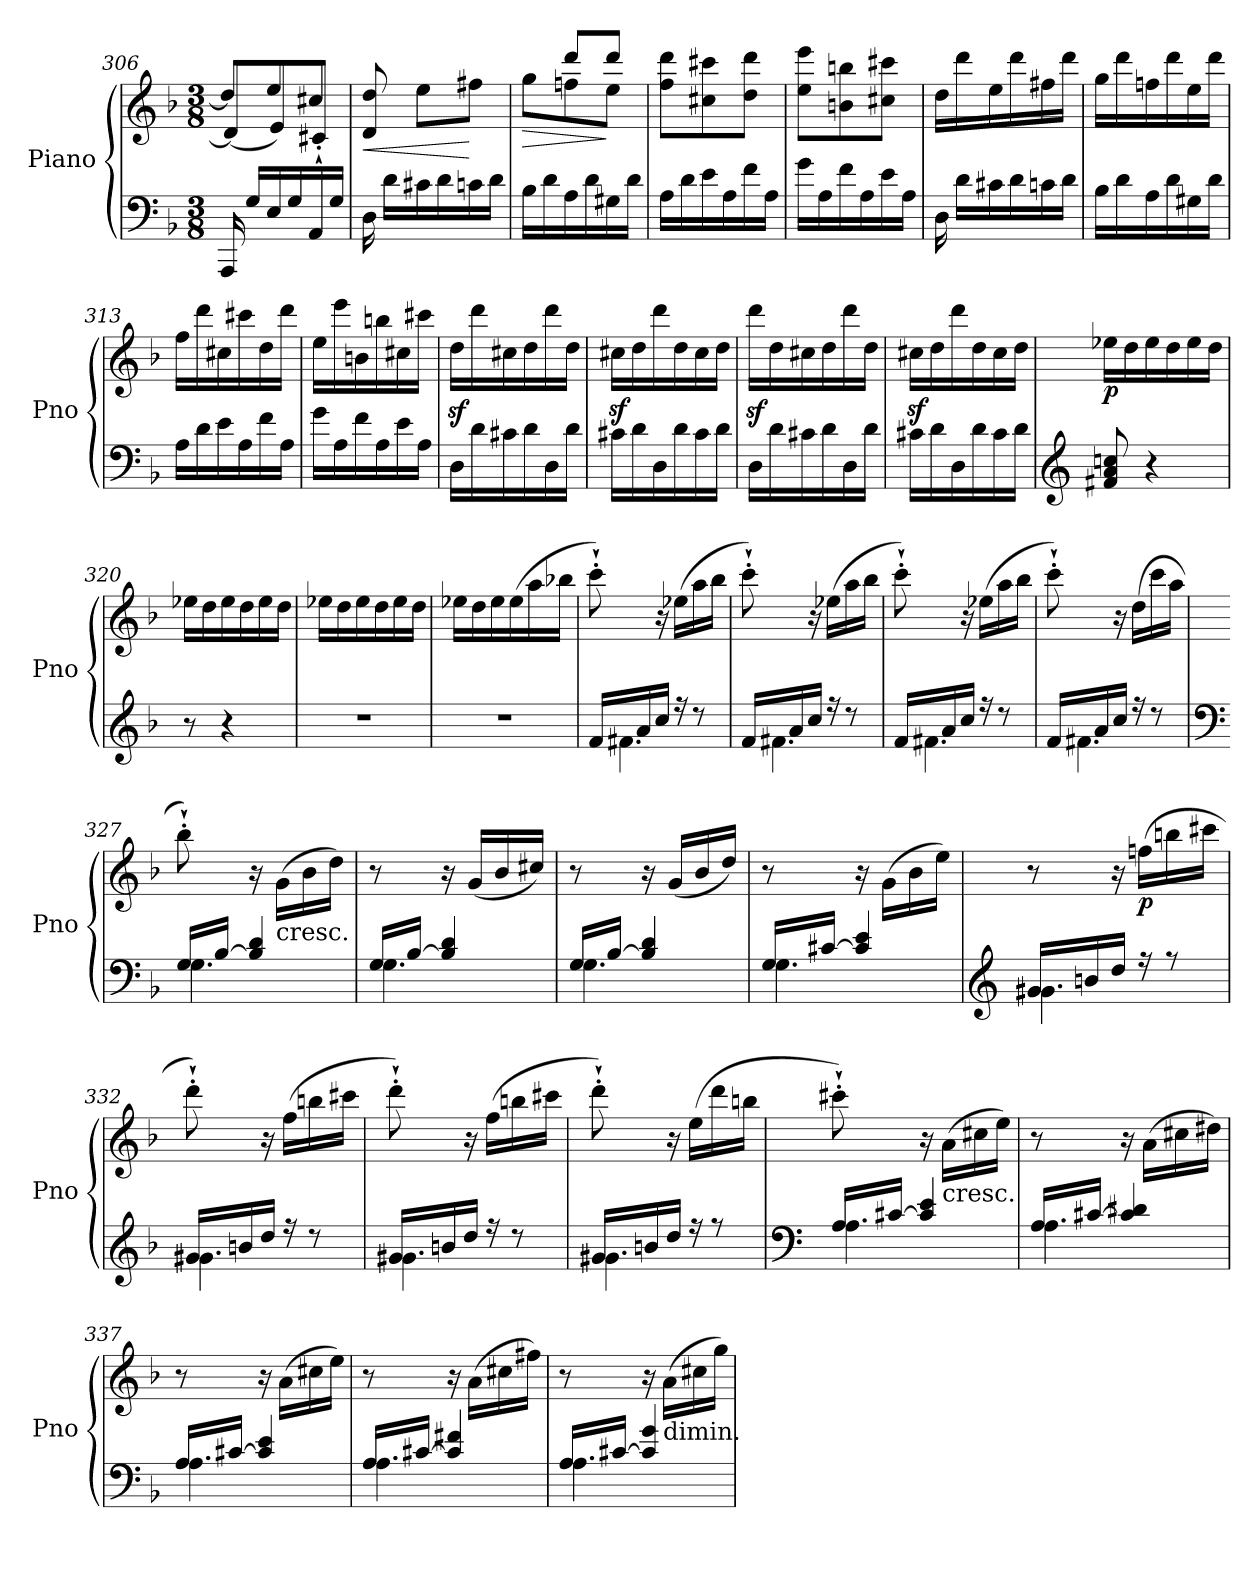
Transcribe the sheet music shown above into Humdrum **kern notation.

**kern	**kern	**dynam
*part1	*part1	*part1
*staff2	*staff1	*staff1/2
*I"Piano	*	*
*I'Pno	*	*
*clefF4	*clefG2	*
*k[b-]	*k[b-]	*
*F:	*F:	*
*M3/8	*M3/8	*
=306	=306	=306
*	*^	*
16AAA/	8dd/L]	(>8d/L]	.
16G/LL	.	.	.
16E/	8ee/	8e/)	.
16G/	.	.	.
16AA/	8cc#X/J	8c#X'`/J	.
16G/JJ	.	.	.
*	*v	*v	*
=307	=307	=307
!	!	!LO:HP:b
16D\	8d/ 8dd/	<
16d\LL	.	.
16c#X\	8ee\L	.
16d\	.	.
16cn\	8ff#X\J	[
16d\JJ	.	.
=308	=308	=308
!	!	!LO:HP:b
*	*^	*
16B-\LL	8gg\L	8ryy	>
16d\	.	.	.
16A\	8ffn\	8ddd/L	.
16d\	.	.	.
16G#X\	8ee\J	8ddd/J	]
16d\JJ	.	.	.
*	*v	*v	*
!!LO:LB:g=z
=309	=309	=309
16A\LL	8ff\ 8ddd\L	.
16d\	.	.
16e\	8cc#X\ 8ccc#X\	.
16A\	.	.
16f\	8dd\ 8ddd\J	.
16A\JJ	.	.
=310	=310	=310
16g\LL	8ee\ 8eee\L	.
16A\	.	.
16f\	8bn\ 8bbn\	.
16A\	.	.
16e\	8cc#X\ 8ccc#X\J	.
16A\JJ	.	.
=311	=311	=311
16D\	16dd\LL	.
16d\LL	16ddd\	.
16c#X\	16ee\	.
16d\	16ddd\	.
16cn\	16ff#X\	.
16d\JJ	16ddd\JJ	.
=312	=312	=312
16B-\LL	16gg\LL	.
16d\	16ddd\	.
16A\	16ffn\	.
16d\	16ddd\	.
16G#X\	16ee\	.
16d\JJ	16ddd\JJ	.
=313	=313	=313
16A\LL	16ff\LL	.
16d\	16ddd\	.
16e\	16cc#X\	.
16A\	16ccc#X\	.
16f\	16dd\	.
16A\JJ	16ddd\JJ	.
=314	=314	=314
16g\LL	16ee\LL	.
16A\	16eee\	.
16f\	16bn\	.
16A\	16bbn\	.
16e\	16cc#X\	.
16A\JJ	16ccc#X\JJ	.
!!LO:LB:g=z
=315	=315	=315
16D\LL	16ddz<\LL	.
16d\	16ddd\	.
16c#X\	16cc#X\	.
16d\	16dd\	.
16D\	16ddd\	.
16d\JJ	16dd\JJ	.
=316	=316	=316
16c#X\LL	16cc#Xz<\LL	.
16d\	16dd\	.
16D\	16ddd\	.
16d\	16dd\	.
16c#\	16cc#\	.
16d\JJ	16dd\JJ	.
=317	=317	=317
16D\LL	16dddz<\LL	.
16d\	16dd\	.
16c#X\	16cc#X\	.
16d\	16dd\	.
16D\	16ddd\	.
16d\JJ	16dd\JJ	.
=318	=318	=318
16c#X\LL	16cc#Xz<\LL	.
16d\	16dd\	.
16D\	16ddd\	.
16d\	16dd\	.
16c#\	16cc#\	.
16d\JJ	16dd\JJ	.
=319	=319	=319
*clefG2	*	*
!	!	!LO:DY:b
8f#X/ 8a/ 8ccn/	16ee-X\LL	p
.	16dd\	.
4r	16ee-\	.
.	16dd\	.
.	16ee-\	.
.	16dd\JJ	.
=320	=320	=320
8r	16ee-X\LL	.
.	16dd\	.
4r	16ee-\	.
.	16dd\	.
.	16ee-\	.
.	16dd\JJ	.
!!LO:LB:g=z
=321	=321	=321
4.r	16ee-X\LL	.
.	16dd\	.
.	16ee-\	.
.	16dd\	.
.	16ee-\	.
.	16dd\JJ	.
=322	=322	=322
4.r	16ee-X\LL	.
.	16dd\	.
.	16ee-\	.
.	(>16ee-\	.
.	16aa\	.
.	16bb-X\JJ	.
=323	=323	=323
*^	*	*
16f/LL	4.f#X\	8ccc'`\)	.
16a/	.	.	.
16cc/JJ	.	16r	.
16r	.	(>16ee-X\LL	.
8r	.	16aa\	.
.	.	16bb-\JJ	.
=324	=324	=324	=324
16f/LL	4.f#X\	8ccc'`\)	.
16a/	.	.	.
16cc/JJ	.	16r	.
16r	.	(>16ee-X\LL	.
8r	.	16aa\	.
.	.	16bb-\JJ	.
=325	=325	=325	=325
16f/LL	4.f#X\	8ccc'`\)	.
16a/	.	.	.
16cc/JJ	.	16r	.
16r	.	(>16ee-X\LL	.
8r	.	16aa\	.
.	.	16bb-\JJ	.
!!LO:LB:g=z
=326	=326	=326	=326
16f/LL	4.f#X\	8ccc'`\)	.
16a/	.	.	.
16cc/JJ	.	16r	.
16r	.	(>16dd\LL	.
8r	.	16ccc\	.
.	.	16aa\JJ	.
=327	=327	=327	=327
*clefF4	*	*	*
16G/LL	4.G\	8bb-'`\)	.
[16B-/JJ	.	.	.
4B-/] 4d/	.	16r	.
!	!	!LO:TX:b:t=cresc.	!
.	.	(>16g\LL	.
.	.	16b-\	.
.	.	16dd\JJ)	.
=328	=328	=328	=328
16G/LL	4.G\	8r	.
[16B-/JJ	.	.	.
4B-/] 4d/	.	16r	.
.	.	(<16g/LL	.
.	.	16b-/	.
.	.	16cc#X/JJ)	.
=329	=329	=329	=329
16G/LL	4.G\	8r	.
[16B-/JJ	.	.	.
4B-/] 4d/	.	16r	.
.	.	(<16g/LL	.
.	.	16b-/	.
.	.	16dd/JJ)	.
=330	=330	=330	=330
16G/LL	4.G\	8r	.
[16c#X/JJ	.	.	.
4c#/] 4e/	.	16r	.
.	.	(>16g\LL	.
.	.	16b-\	.
.	.	16ee\JJ)	.
!!LO:PB:g=z
=331	=331	=331	=331
*clefG2	*	*	*
16g#X/LL	4.g#\	8r	.
16bn/	.	.	.
16dd/JJ	.	16r	.
!	!	!	!LO:DY:b
16r	.	(>16ffn\LL	p
8r	.	16bbn\	.
.	.	16ccc#X\JJ	.
=332	=332	=332	=332
16g#X/LL	4.g#\	8ddd'`\)	.
16bn/	.	.	.
16dd/JJ	.	16r	.
16r	.	(>16ff\LL	.
8r	.	16bbn\	.
.	.	16ccc#X\JJ	.
=333	=333	=333	=333
16g#X/LL	4.g#\	8ddd'`\)	.
16bn/	.	.	.
16dd/JJ	.	16r	.
16r	.	(>16ff\LL	.
8r	.	16bbn\	.
.	.	16ccc#X\JJ	.
=334	=334	=334	=334
16g#X/LL	4.g#\	8ddd'`\)	.
16bn/	.	.	.
16dd/JJ	.	16r	.
16r	.	(>16ee\LL	.
8r	.	16ddd\	.
.	.	16bbn\JJ	.
!!LO:LB:g=z
=335	=335	=335	=335
*clefF4	*	*	*
16A/LL	4.A\	8ccc#X'`\)	.
[16c#X/JJ	.	.	.
4c#/] 4e/	.	16r	.
!	!	!LO:TX:b:t=cresc.	!
.	.	(>16a\LL	.
.	.	16cc#X\	.
.	.	16ee\JJ)	.
=336	=336	=336	=336
16A/LL	4.A\	8r	.
[16c#X/JJ	.	.	.
4c#/] 4d#X/	.	16r	.
.	.	(>16a\LL	.
.	.	16cc#X\	.
.	.	16dd#X\JJ)	.
=337	=337	=337	=337
16A/LL	4.A\	8r	.
[16c#X/JJ	.	.	.
4c#/] 4e/	.	16r	.
.	.	(>16a\LL	.
.	.	16cc#X\	.
.	.	16ee\JJ)	.
=338	=338	=338	=338
16A/LL	4.A\	8r	.
[16c#X/JJ	.	.	.
4c#/] 4f#X/	.	16r	.
.	.	(>16a\LL	.
.	.	16cc#X\	.
.	.	16ff#X\JJ)	.
!!LO:LB:g=z
=339	=339	=339	=339
16A/LL	4.A\	8r	.
[16c#X/JJ	.	.	.
4c#/] 4g/	.	16r	.
!	!	!LO:TX:b:t=dimin.	!
.	.	(>16a\LL	.
.	.	16cc#X\	.
.	.	16gg\JJ)	.
*v	*v	*	*
=	=	=
*-	*-	*-
